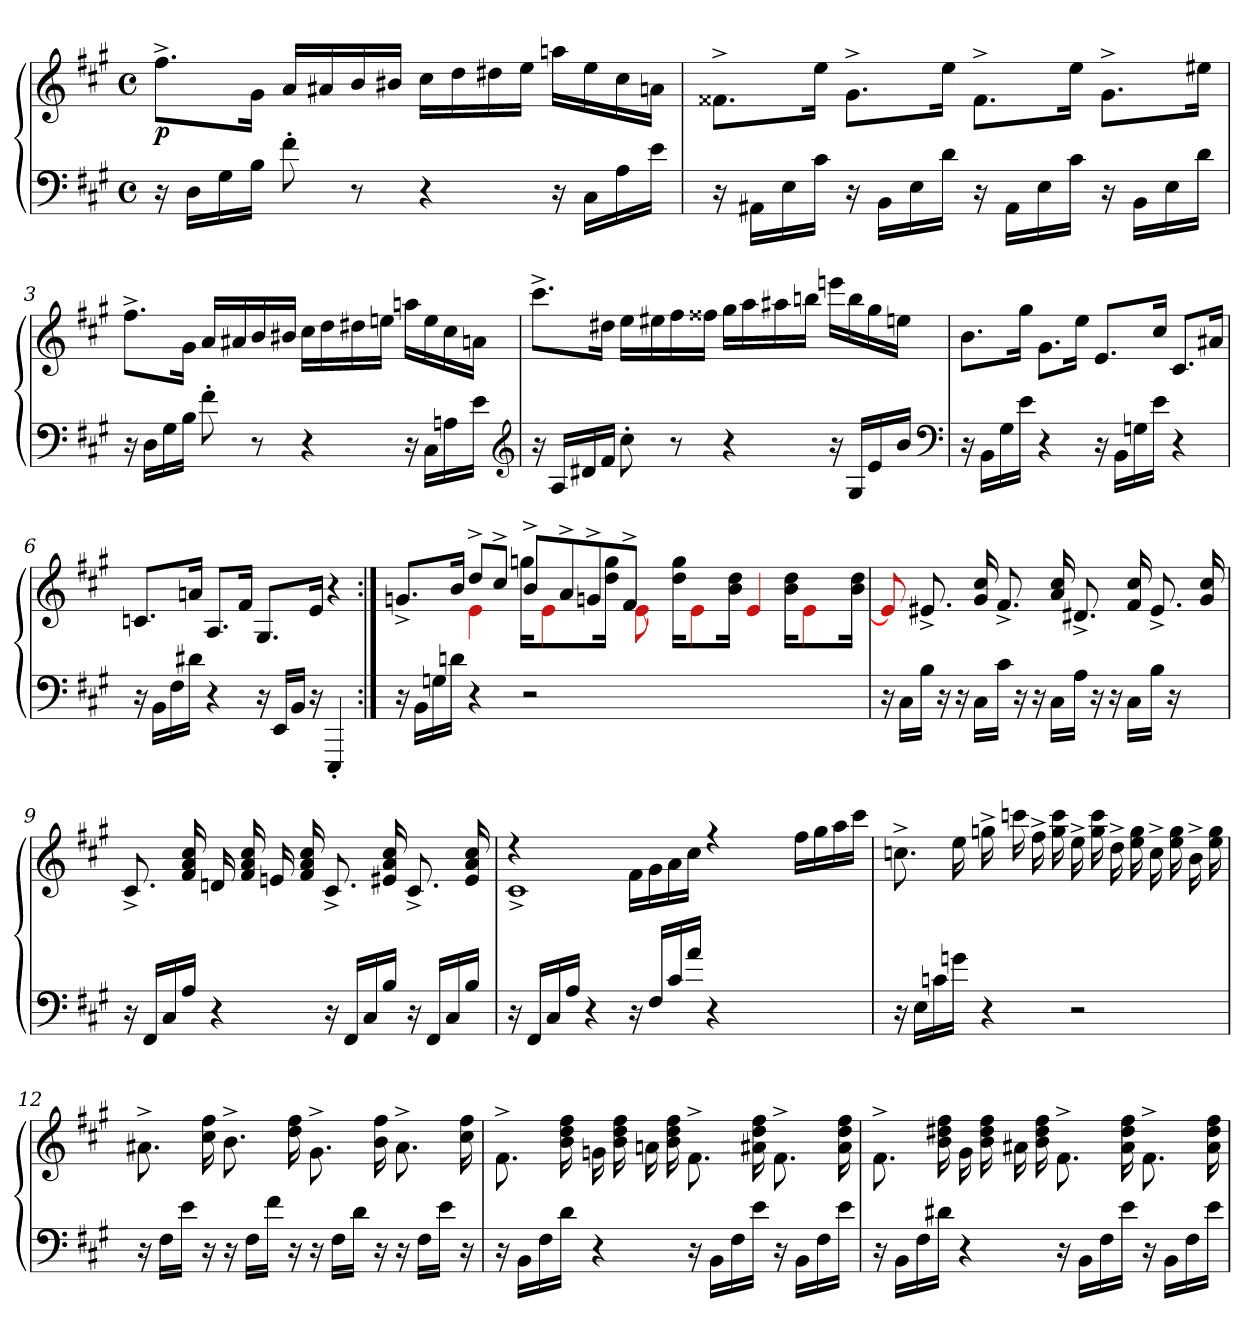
**kern	**kern	**dynam
*part1	*part1	*part1
*staff2	*staff1	*staff1/2
*clefF4	*clefG2	*
*k[f#c#g#]	*k[f#c#g#]	*
*M4/4	*M4/4	*
*met(c)	*met(c)	*
=1	=1	=1
!	!	!LO:DY:b
16r	8.ff#^>\L	p
16D\LL	.	.
16G#\	.	.
16B\JJ	16g#\Jk	.
8f#'>\	16a/LL	.
.	16a#/	.
8r	16b/	.
.	16b#/JJ	.
4r	16cc#\LL	.
.	16dd\	.
.	16dd#\	.
.	16ee\JJ	.
16r	16aan\LL	.
16C#\LL	16ee\	.
16A\	16cc#\	.
16e\JJ	16an\JJ	.
=2	=2	=2
16r	8.f##^>\L	.
16AA#\LL	.	.
16E\	.	.
16c#\JJ	16ee\Jk	.
16r	8.g#^>\L	.
16BB\LL	.	.
16E\	.	.
16d\JJ	16ee\Jk	.
16r	8.f##^>\L	.
16AA#\LL	.	.
16E\	.	.
16c#\JJ	16ee\Jk	.
16r	8.g#^>\L	.
16BB\LL	.	.
16E\	.	.
16d\JJ	16ee#\Jk	.
=3	=3	=3
16r	8.ff#^>\L	.
16D\LL	.	.
16G#\	.	.
16B\JJ	16g#\Jk	.
8f#'>\	16a/LL	.
.	16a#/	.
8r	16b/	.
.	16b#/JJ	.
4r	16cc#\LL	.
.	16dd\	.
.	16dd#\	.
.	16een\JJ	.
16r	16aan\LL	.
16C#\LL	16ee\	.
16An\	16cc#\	.
16e\JJ	16an\JJ	.
*clefG2	*	*
=4	=4	=4
16r	8.ccc#^>\L	.
16A/LL	.	.
16d#/	.	.
16f#/JJ	16dd#\Jk	.
8cc#'>\	16ee\LL	.
.	16ee#\	.
8r	16ff#\	.
.	16ff##\JJ	.
4r	16gg#\LL	.
.	16aa\	.
.	16aa#\	.
.	16bbn\JJ	.
16r	16eeen\LL	.
16G#/LL	16bb\	.
16e/	16gg#\	.
16b/JJ	16een\JJ	.
*clefF4	*	*
=5	=5	=5
16r	8.b\L	.
16BB\LL	.	.
16G#\	.	.
16e\JJ	16gg#\Jk	.
4r	8.g#\L	.
.	16ee\Jk	.
16r	8.e/L	.
16BB\LL	.	.
16Gn\	.	.
16e\JJ	16cc#/Jk	.
4r	8.c#/L	.
.	16a#/Jk	.
=6	=6	=6
16r	8.cn/L	.
16BB\LL	.	.
16F#\	.	.
16d#\JJ	16an/Jk	.
4r	8.A/L	.
.	16f#/Jk	.
16r	8.G#/L	.
16EE/LL	.	.
16BB/JJ	.	.
16r	16e/Jk	.
4EEE'>/	4r	.
=7:|!	=7:|!	=7:|!
*	*^	*
16r	8.gn^>/L	4ryy	.
16BB\LL	.	.	.
16Gn\	.	.	.
16dn\JJ	16b/Jk	.	.
4r	8dd^>/L	4Re	.
.	8cc#^>/J	.	.
2r	8b^>/L	16ggn\LL	.
.	.	4Re	.
.	8a^>/	.	.
.	8gn^>/	.	.
.	.	16dd\ 16gg\JJ	.
.	8f#^>/J	[8Re	.
1ryy	1ryy	8ryy	.
.	.	16dd\ 16gg\LL	.
.	.	4Re	.
.	.	16b\ 16dd\JJ	.
.	.	4Re	.
.	.	16b\ 16dd\LL	.
.	.	4Re	.
8ryy	8ryy	.	.
.	.	16b\ 16dd\JJ	.
*	*v	*v	*
=8	=8	=8
16r	8Re]	.
16C#\LL	.	.
16B\JJ	8.e#^>/	.
16r	.	.
16r	.	.
16C#\LL	16g#/ 16cc#/	.
16c#\JJ	8.f#^>/	.
16r	.	.
16r	.	.
16C#\LL	16a/ 16cc#/	.
16A\JJ	8.d#^>/	.
16r	.	.
16r	.	.
16C#\LL	16f#/ 16cc#/	.
16B\JJ	8.e#^>/	.
16r	.	.
8ryy	.	.
.	16g#/ 16cc#/	.
=9	=9	=9
16r	8.c#^>/	.
16FF#/LL	.	.
16C#/	.	.
16A/JJ	16f#/ 16a/ 16cc#/	.
4r	16dn/	.
.	16f#/ 16a/ 16cc#/	.
.	16en/	.
.	16f#/ 16a/ 16cc#/	.
16r	8.c#^>/	.
16FF#/LL	.	.
16C#/	.	.
16B/JJ	16e#/ 16a/ 16cc#/	.
16r	8.c#^>/	.
16FF#/LL	.	.
16C#/	.	.
16B/JJ	16e#/ 16a/ 16cc#/	.
=10	=10	=10
*	*^	*
16r	4r	1c#^>/	.
16FF#/LL	.	.	.
16C#/	.	.	.
16A/JJ	.	.	.
4r	4ryy	.	.
16r	16f#\LL	.	.
16F#/LL	16g#\	.	.
16c#/	16a\	.	.
16a/JJ	16cc#\JJ	.	.
4r	4r	.	.
2ryy	4ryy	2ryy	.
.	16ff#\LL	.	.
.	16gg#\	.	.
.	16aa\	.	.
.	16ccc#\JJ	.	.
*	*v	*v	*
=11	=11	=11
16r	8.ccn^>\	.
16E\LL	.	.
16cn\	.	.
16gn\JJ	16ee\	.
4r	16ggn^>\	.
.	16cccn\	.
.	16ff#^>\	.
.	16gg\ 16ccc\	.
2r	16ee^>\	.
.	16gg\ 16ccc\	.
.	16dd^>\	.
.	16ee\ 16gg\	.
.	16cc^>\	.
.	16ee\ 16gg\	.
.	16b^>\	.
.	16ee\ 16gg\	.
=12	=12	=12
16r	8.a#^>\	.
16F#\LL	.	.
16e\JJ	.	.
16r	16cc#\ 16ff#\	.
16r	8.b^>\	.
16F#\LL	.	.
16f#\JJ	.	.
16r	16dd\ 16ff#\	.
16r	8.g#^>\	.
16F#\LL	.	.
16d\JJ	.	.
16r	16b\ 16ff#\	.
16r	8.a#^>\	.
16F#\LL	.	.
16e\JJ	.	.
16r	16cc#\ 16ff#\	.
=13	=13	=13
16r	8.f#^>\	.
16BB\LL	.	.
16F#\	.	.
16d\JJ	16b\ 16dd\ 16ff#\	.
4r	16gn\	.
.	16b\ 16dd\ 16ff#\	.
.	16an\	.
.	16b\ 16dd\ 16ff#\	.
16r	8.f#^>\	.
16BB\LL	.	.
16F#\	.	.
16e\JJ	16a#\ 16dd\ 16ff#\	.
16r	8.f#^>\	.
16BB\LL	.	.
16F#\	.	.
16e\JJ	16a#\ 16dd\ 16ff#\	.
=14	=14	=14
16r	8.f#^>\	.
16BB\LL	.	.
16F#\	.	.
16d#\JJ	16b\ 16dd#\ 16ff#\	.
4r	16g#\	.
.	16b\ 16dd#\ 16ff#\	.
.	16a#\	.
.	16b\ 16dd#\ 16ff#\	.
16r	8.f#^>\	.
16BB\LL	.	.
16F#\	.	.
16e\JJ	16a#\ 16dd#\ 16ff#\	.
16r	8.f#^>\	.
16BB\LL	.	.
16F#\	.	.
16e\JJ	16a#\ 16dd#\ 16ff#\	.
=	=	=
*-	*-	*-
